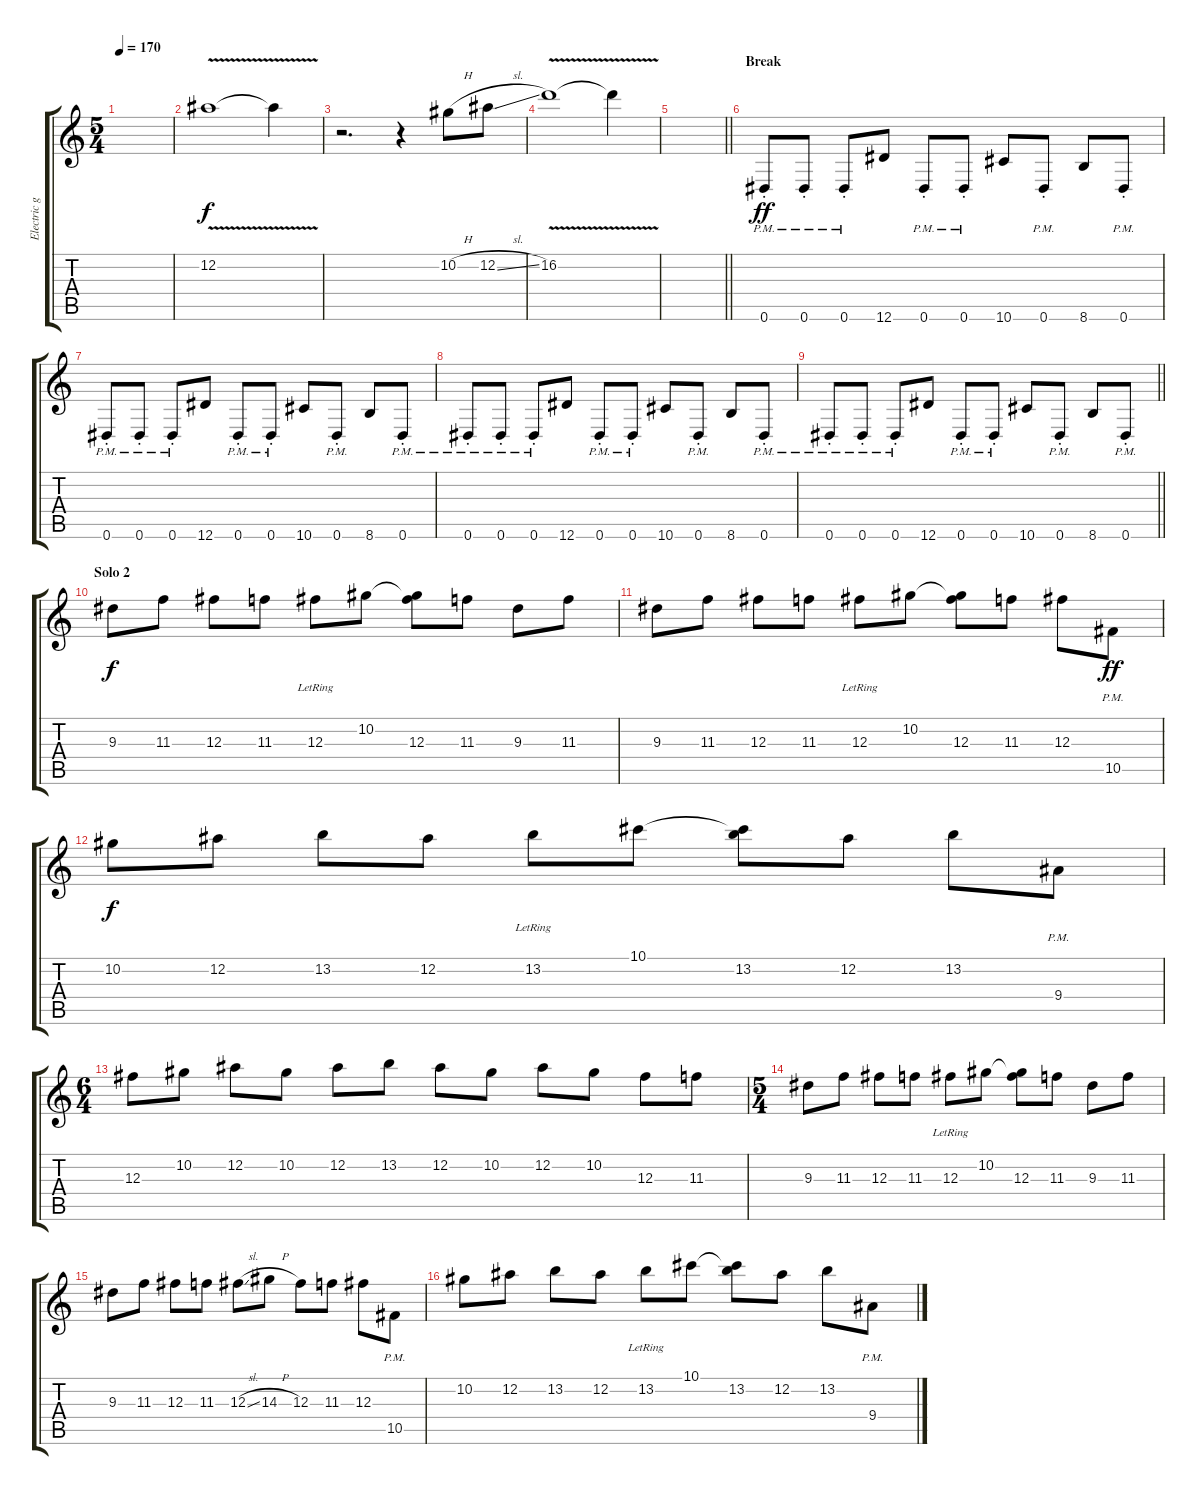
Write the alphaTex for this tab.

\track ("Electric guitar" "Electric g") {instrument electricguitarjazz}
\staff {score tabs}
\tuning (Eb4 Bb3 Gb3 Db3 Ab2 Eb2) {hide}
\ts (5 4)
\tempo 170
\clef g2
\ks c
|
12.2{v}.1 12.2{t}.4 |
r.2{d} r.4 10.2{h}.8 12.2{sl}.8 |
16.2{v}.1 16.2{t}.4 |
\barLineRight lightlight
|
\section ("" "Break")
0.6{pm st}.8{dy ff instrument overdrivenguitar} 0.6{pm st}.8 0.6{pm st}.8 12.6.8 0.6{pm st}.8 0.6{pm st}.8 10.6.8 0.6{pm st}.8 8.6.8 0.6{pm st}.8 |
0.6{pm st}.8 0.6{pm st}.8 0.6{pm st}.8 12.6.8 0.6{pm st}.8 0.6{pm st}.8 10.6.8 0.6{pm st}.8 8.6.8 0.6{pm st}.8 |
0.6{pm st}.8 0.6{pm st}.8 0.6{pm st}.8 12.6.8 0.6{pm st}.8 0.6{pm st}.8 10.6.8 0.6{pm st}.8 8.6.8 0.6{pm st}.8 |
\barLineRight lightlight
0.6{pm st}.8 0.6{pm st}.8 0.6{pm st}.8 12.6.8 0.6{pm st}.8 0.6{pm st}.8 10.6.8 0.6{pm st}.8 8.6.8 0.6{pm st}.8 |
\section ("" "Solo 2")
9.3.8{dy f instrument electricguitarjazz} 11.3.8 12.3.8 11.3.8 12.3{lr}.8 10.2.8 (10.2{t} 12.3).8 11.3.8 9.3.8 11.3.8 |
9.3.8 11.3.8 12.3.8 11.3.8 12.3{lr}.8 10.2.8 (10.2{t} 12.3).8 11.3.8 12.3.8 10.5{pm}.8{dy ff} |
10.2.8{dy f} 12.2.8 13.2.8 12.2.8 13.2{lr}.8 10.1.8 (10.1{t} 13.2).8 12.2.8 13.2.8 9.4{pm}.8 |
\ts (6 4)
12.3.8 10.2.8 12.2.8 10.2.8 12.2.8 13.2.8 12.2.8 10.2.8 12.2.8 10.2.8 12.3.8 11.3.8 |
\ts (5 4)
9.3.8 11.3.8 12.3.8 11.3.8 12.3{lr}.8 10.2.8 (10.2{t} 12.3).8 11.3.8 9.3.8 11.3.8 |
9.3.8 11.3.8 12.3.8 11.3.8 12.3{sl}.8 14.3{h}.8 12.3.8 11.3.8 12.3.8 10.5{pm}.8 |
10.2.8 12.2.8 13.2.8 12.2.8 13.2{lr}.8 10.1.8 (10.1{t} 13.2).8 12.2.8 13.2.8 9.4{pm}.8
